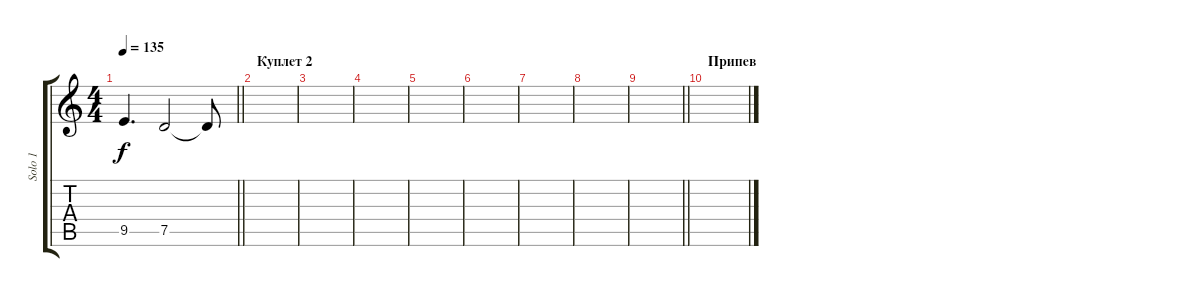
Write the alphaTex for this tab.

\track ("Solo 1" "Solo 1") {instrument distortionguitar}
\staff {score tabs}
\tuning (D4 A3 F3 C3 G2 D2) {hide}
\ts (4 4)
\tempo 135
\clef g2
\barLineRight lightlight
\ks aminor
9.5.4{d dy f} 7.5.2 7.5{t}.8 |
\section ("" "Куплет 2")
|
|
|
|
|
|
|
\barLineRight lightlight
|
\section ("" "Припев")
